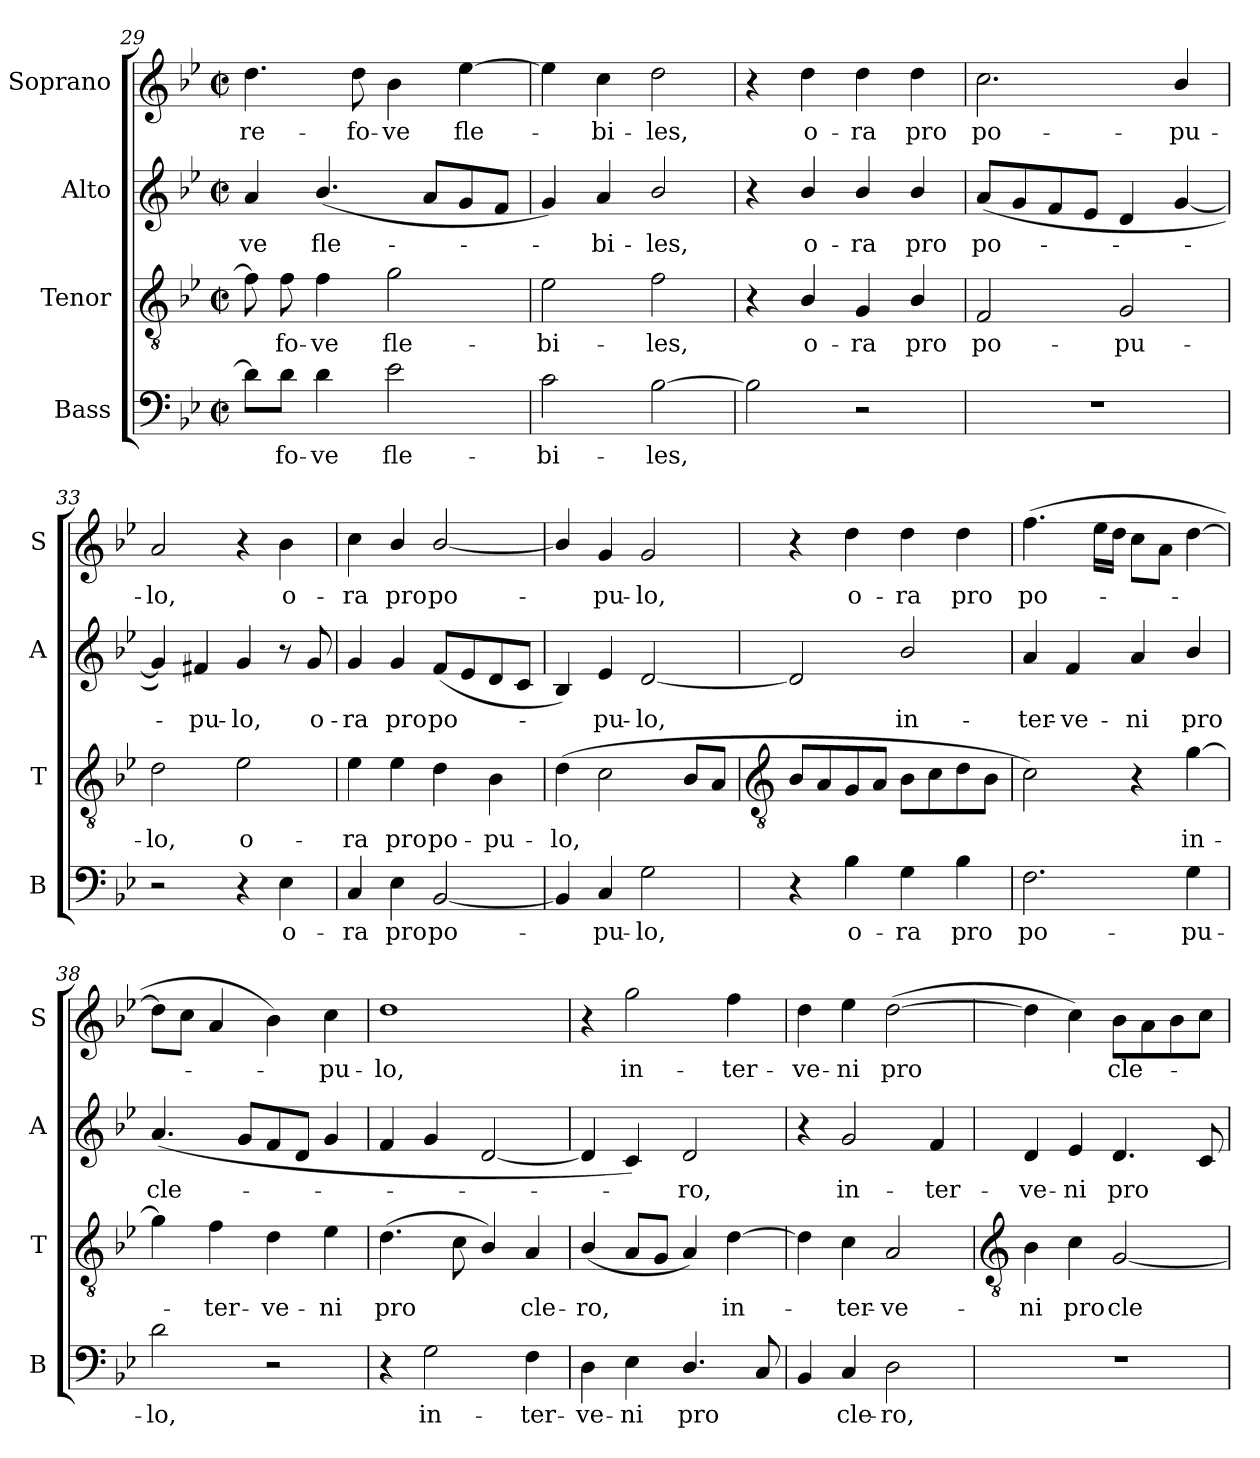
**kern	**text	**kern	**text	**kern	**text	**kern	**text
*part4	*part4	*part3	*part3	*part2	*part2	*part1	*part1
*staff4	*staff4	*staff3	*staff3	*staff2	*staff2	*staff1	*staff1
*I"Bass	*	*I"Tenor	*	*I"Alto	*	*I"Soprano	*
*I'B	*	*I'T	*	*I'A	*	*I'S	*
!!LO:LB:g=z
*clefF4	*	*clefGv2	*	*clefG2	*	*clefG2	*
*k[b-e-]	*	*k[b-e-]	*	*k[b-e-]	*	*k[b-e-]	*
*B-:	*	*B-:	*	*B-:	*	*B-:	*
*M2/2	*	*M2/2	*	*M2/2	*	*M2/2	*
*met(c|)	*	*met(c|)	*	*met(c|)	*	*met(c|)	*
=29	=29	=29	=29	=29	=29	=29	=29
!	!	!	!	!	!LO:LY:b	!	!LO:LY:b
8d\L]	.	8f]	.	4a	-ve	4.dd	re-
!	!LO:LY:b	!	!LO:LY:b	!	!	!	!
8d\J	fo-	8f	fo-	.	.	.	.
!	!LO:LY:b	!	!LO:LY:b	!	!LO:LY:b	!	!
4d	-ve	4f	-ve	(<4.b-/	fle-	.	.
!	!	!	!	!	!	!	!LO:LY:b
.	.	.	.	.	.	8dd	-fo-
!	!LO:LY:b	!	!LO:LY:b	!	!	!	!LO:LY:b
2e-	fle-	2g	fle-	.	.	4b-	-ve
.	.	.	.	8aL	.	.	.
!	!	!	!	!	!	!	!LO:LY:b
.	.	.	.	8g	.	[4ee-	fle-
.	.	.	.	8fJ	.	.	.
=30	=30	=30	=30	=30	=30	=30	=30
!	!LO:LY:b	!	!LO:LY:b	!	!	!	!
2c	-bi-	2e-	-bi-	4g)	.	4ee-]	.
!	!	!	!	!	!LO:LY:b	!	!LO:LY:b
.	.	.	.	4a	bi-	4cc	bi-
!	!LO:LY:b	!	!LO:LY:b	!	!LO:LY:b	!	!LO:LY:b
[2B-	-les,	2f	-les,	2b-/	-les,	2dd	-les,
=31	=31	=31	=31	=31	=31	=31	=31
2B-]	.	4r	.	4r	.	4r	.
!	!	!	!LO:LY:b	!	!LO:LY:b	!	!LO:LY:b
.	.	4B-/	o-	4b-/	o-	4dd	o-
!	!	!	!LO:LY:b	!	!LO:LY:b	!	!LO:LY:b
2r	.	4G	-ra	4b-/	-ra	4dd	-ra
!	!	!	!LO:LY:b	!	!LO:LY:b	!	!LO:LY:b
.	.	4B-/	pro	4b-/	pro	4dd	pro
=32	=32	=32	=32	=32	=32	=32	=32
!	!	!	!LO:LY:b	!	!LO:LY:b	!	!LO:LY:b
1r	.	2F	po-	(<8aL	po-	2.cc	po-
.	.	.	.	8g	.	.	.
.	.	.	.	8f	.	.	.
.	.	.	.	8e-J	.	.	.
!	!	!	!LO:LY:b	!	!	!	!
.	.	2G	-pu-	4d	.	.	.
!	!	!	!	!	!	!	!LO:LY:b
.	.	.	.	[4g	.	4b-/	-pu-
=33	=33	=33	=33	=33	=33	=33	=33
!	!	!	!LO:LY:b	!	!	!	!LO:LY:b
2r	.	2d	-lo,	4g])	.	2a	-lo,
!	!	!	!	!	!LO:LY:b	!	!
.	.	.	.	4f#	pu-	.	.
!	!	!	!LO:LY:b	!	!LO:LY:b	!	!
4r	.	2e-	o-	4g	-lo,	4r	.
!	!LO:LY:b	!	!	!	!	!	!LO:LY:b
4E-	o-	.	.	8r	.	4b-	o-
!	!	!	!	!	!LO:LY:b	!	!
.	.	.	.	8g	o-	.	.
=34	=34	=34	=34	=34	=34	=34	=34
!	!LO:LY:b	!	!LO:LY:b	!	!LO:LY:b	!	!LO:LY:b
4C	-ra	4e-	-ra	4g	-ra	4cc	-ra
!	!LO:LY:b	!	!LO:LY:b	!	!LO:LY:b	!	!LO:LY:b
4E-	pro	4e-	pro	4g	pro	4b-/	pro
!	!LO:LY:b	!	!LO:LY:b	!	!LO:LY:b	!	!LO:LY:b
[2BB-	po-	4d	po-	(<8fL	po-	[2b-/	po-
.	.	.	.	8e-	.	.	.
!	!	!	!LO:LY:b	!	!	!	!
.	.	4B-	-pu-	8d	.	.	.
.	.	.	.	8cJ	.	.	.
=35	=35	=35	=35	=35	=35	=35	=35
!	!	!	!LO:LY:b	!	!	!	!
4BB-]	.	(<4d	-lo,	4B-)	.	4b-/]	.
!	!LO:LY:b	!	!	!	!LO:LY:b	!	!LO:LY:b
4C	pu-	2c	.	4e-	pu-	4g	pu-
!	!LO:LY:b	!	!	!	!LO:LY:b	!	!LO:LY:b
2G	-lo,	.	.	[2d	-lo,	2g	-lo,
.	.	8B-L	.	.	.	.	.
.	.	8AJ	.	.	.	.	.
!!LO:LB:g=z
=36	=36	=36	=36	=36	=36	=36	=36
*	*	*clefGv2	*	*	*	*	*
4r	.	8B-L	.	2d]	.	4r	.
.	.	8A	.	.	.	.	.
!	!LO:LY:b	!	!	!	!	!	!LO:LY:b
4B-	o-	8G	.	.	.	4dd	o-
.	.	8AJ	.	.	.	.	.
!	!LO:LY:b	!	!	!	!LO:LY:b	!	!LO:LY:b
4G	-ra	8B-L	.	2b-/	in-	4dd	-ra
.	.	8c	.	.	.	.	.
!	!LO:LY:b	!	!	!	!	!	!LO:LY:b
4B-	pro	8d	.	.	.	4dd	pro
.	.	8B-J	.	.	.	.	.
=37	=37	=37	=37	=37	=37	=37	=37
!	!LO:LY:b	!	!	!	!LO:LY:b	!	!LO:LY:b
2.F	po-	2c)	.	4a	-ter-	(>4.ff	po-
!	!	!	!	!	!LO:LY:b	!	!
.	.	.	.	4f	-ve-	.	.
.	.	.	.	.	.	16ee-LL	.
.	.	.	.	.	.	16ddJJ	.
!	!	!	!	!	!LO:LY:b	!	!
.	.	4r	.	4a	-ni	8ccL	.
.	.	.	.	.	.	8aJ	.
!	!LO:LY:b	!	!LO:LY:b	!	!LO:LY:b	!	!
4G	-pu-	[4g	in-	4b-/	pro	[4dd	.
=38	=38	=38	=38	=38	=38	=38	=38
!	!LO:LY:b	!	!	!	!LO:LY:b	!	!
2d	-lo,	4g]	.	(<4.a	cle-	8ddL]	.
.	.	.	.	.	.	8ccJ	.
!	!	!	!LO:LY:b	!	!	!	!
.	.	4f	ter-	.	.	4a	.
.	.	.	.	8gL	.	.	.
!	!	!	!LO:LY:b	!	!	!	!
2r	.	4d	-ve-	8f	.	4b-)	.
.	.	.	.	8dJ	.	.	.
!	!	!	!LO:LY:b	!	!	!	!LO:LY:b
.	.	4e-	-ni	4g	.	4cc	pu-
=39	=39	=39	=39	=39	=39	=39	=39
!	!	!	!LO:LY:b	!	!	!	!LO:LY:b
4r	.	(>4.d	pro	4f	.	1dd	-lo,
!	!LO:LY:b	!	!	!	!	!	!
2G	in-	.	.	4g	.	.	.
.	.	8c	.	.	.	.	.
.	.	4B-/)	.	[2d	.	.	.
!	!LO:LY:b	!	!LO:LY:b	!	!	!	!
4F	-ter-	4A	cle-	.	.	.	.
=40	=40	=40	=40	=40	=40	=40	=40
!	!LO:LY:b	!	!LO:LY:b	!	!	!	!
4D	-ve-	(<4B-/	-ro,	4d]	.	4r	.
!	!LO:LY:b	!	!	!	!	!	!LO:LY:b
4E-	-ni	8AL	.	4c)	.	2gg	in-
.	.	8GJ	.	.	.	.	.
!	!LO:LY:b	!	!	!	!LO:LY:b	!	!
4.D/	pro	4A)	.	2d	ro,	.	.
!	!	!	!LO:LY:b	!	!	!	!LO:LY:b
.	.	[4d	in-	.	.	4ff	-ter-
8C	.	.	.	.	.	.	.
=41	=41	=41	=41	=41	=41	=41	=41
!	!	!	!	!	!	!	!LO:LY:b
4BB-	.	4d]	.	4r	.	4dd	-ve-
!	!LO:LY:b	!	!LO:LY:b	!	!LO:LY:b	!	!LO:LY:b
4C	cle-	4c	ter-	2g	in-	4ee-	-ni
!	!LO:LY:b	!	!LO:LY:b	!	!	!	!LO:LY:b
2D	-ro,	2A	-ve-	.	.	(>[2dd	pro
!	!	!	!	!	!LO:LY:b	!	!
.	.	.	.	4f	-ter-	.	.
!!LO:LB:g=z
=42	=42	=42	=42	=42	=42	=42	=42
*	*	*clefGv2	*	*	*	*	*
!	!	!	!LO:LY:b	!	!LO:LY:b	!	!
1r	.	4B-	-ni	4d	-ve-	4dd]	.
!	!	!	!LO:LY:b	!	!LO:LY:b	!	!
.	.	4c	pro	4e-	-ni	4cc)	.
!	!	!	!LO:LY:b	!	!LO:LY:b	!	!LO:LY:b
.	.	[2G	cle-	4.d	pro	8b-L	cle-
.	.	.	.	.	.	8a	.
.	.	.	.	.	.	8b-	.
.	.	.	.	8c	.	8ccJ	.
=	=	=	=	=	=	=	=
*-	*-	*-	*-	*-	*-	*-	*-
